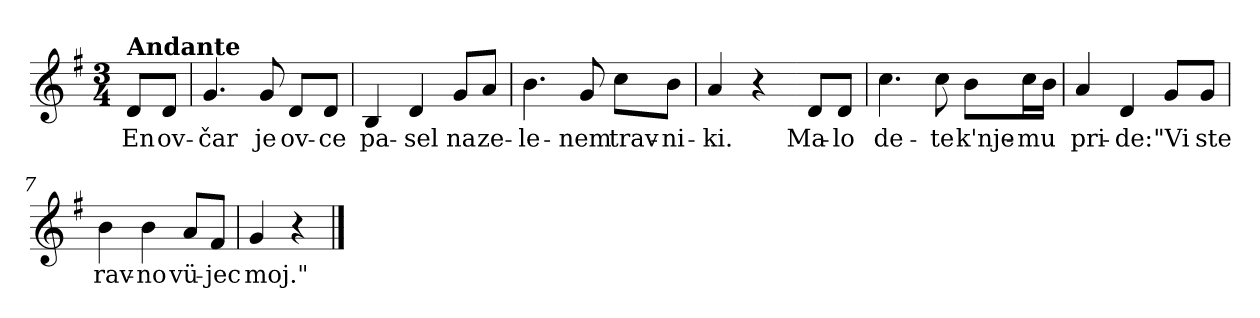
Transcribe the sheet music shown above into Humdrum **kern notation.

**kern	**text
*part1	*part1
*staff1	*staff1
*clefG2	*
*k[f#]	*
*G:	*
*M3/4	*
*MM80	*
=	=
!LO:TX:a:B:t=Andante	!
8d/L	En
8d/J	ov-
=1	=1
4.g/	-čar
8g/	je
8d/L	ov-
8d/J	-ce
=2	=2
4B/	pa-
4d/	-sel
8g/L	na
8a/J	ze-
=3	=3
4.b\	-le-
8g/	-nem
8cc\L	trav-
8b\J	-ni-
=4	=4
4a/	-ki.
4r	.
=4X1-	=4X1-
8d/L	Ma-
8d/J	-lo
=5	=5
4.cc\	de-
8cc\	-te
8b\L	k'nje-
16cc\L	-mu
16b\JJ	.
!!LO:LB:g=z
=6	=6
4a/	pri-
4d/	-de:
8g/L	"Vi
8g/J	ste
=7	=7
4b\	rav-
4b\	-no
8a/L	vü-
8f#/J	-jec
=8	=8
4g/	moj."
4r	.
==	==
*-	*-
